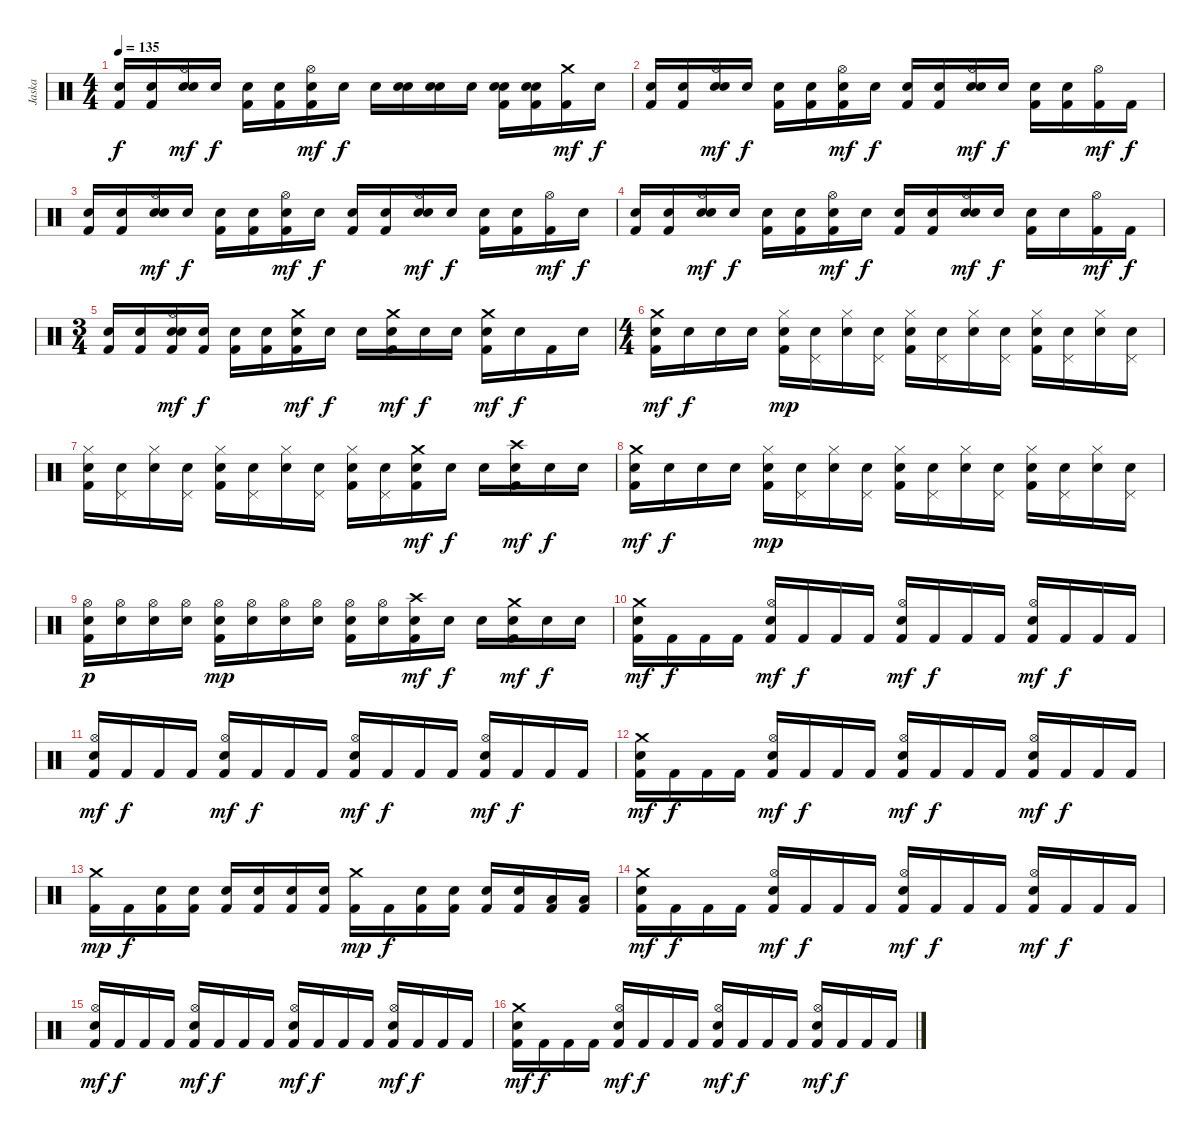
\track ("Jaska" "Jaska") {instrument percussion}
\staff {score}
\articulation defaults
\ts (4 4)
\tempo 135
\clef neutral
\ks c
("Snare (hit)"{x} "Kick (hit) 2").16{dy f} ("Snare (hit)"{x} "Kick (hit) 2").16 ("Snare (hit)"{x} "Hi-Hat (open)" "Electric Snare (hit)").16{dy mf} "Snare (hit)"{x}.16{dy f} ("Snare (hit)"{x} "Kick (hit) 2").16 ("Snare (hit)"{x} "Kick (hit) 2").16 ("Snare (hit)"{x} "Hi-Hat (open)" "Kick (hit) 2").16{dy mf} "Snare (hit)"{x}.16{dy f} "Snare (hit)"{x}.16 ("Snare (hit)"{x} "Electric Snare (hit)").16 ("Snare (hit)"{x} "Electric Snare (hit)").16 "Snare (hit)"{x}.16 ("Snare (hit)"{x} "Electric Snare (hit)" "Kick (hit) 2").16 ("Snare (hit)"{x} "Electric Snare (hit)" "Kick (hit) 2").16 ("Crash medium (hit)" "Kick (hit) 2").16{dy mf} "Snare (hit)"{x}.16{dy f} |
("Snare (hit)"{x} "Kick (hit) 2").16 ("Snare (hit)"{x} "Kick (hit) 2").16 ("Snare (hit)"{x} "Hi-Hat (open)" "Electric Snare (hit)").16{dy mf} "Snare (hit)"{x}.16{dy f} ("Snare (hit)"{x} "Kick (hit) 2").16 ("Snare (hit)"{x} "Kick (hit) 2").16 ("Snare (hit)"{x} "Hi-Hat (open)" "Kick (hit) 2").16{dy mf} "Snare (hit)"{x}.16{dy f} ("Snare (hit)"{x} "Kick (hit) 2").16 ("Snare (hit)"{x} "Kick (hit) 2").16 ("Snare (hit)"{x} "Hi-Hat (open)" "Electric Snare (hit)").16{dy mf} "Snare (hit)"{x}.16{dy f} ("Snare (hit)"{x} "Kick (hit) 2").16 ("Snare (hit)"{x} "Kick (hit) 2").16 ("Hi-Hat (open)" "Kick (hit) 2").16{dy mf} "Kick (hit) 2"{x}.16{dy f} |
("Snare (hit)"{x} "Kick (hit) 2").16 ("Snare (hit)"{x} "Kick (hit) 2").16 ("Snare (hit)"{x} "Hi-Hat (open)" "Electric Snare (hit)").16{dy mf} "Snare (hit)"{x}.16{dy f} ("Snare (hit)"{x} "Kick (hit) 2").16 ("Snare (hit)"{x} "Kick (hit) 2").16 ("Snare (hit)"{x} "Hi-Hat (open)" "Kick (hit) 2").16{dy mf} "Snare (hit)"{x}.16{dy f} ("Snare (hit)"{x} "Kick (hit) 2").16 ("Snare (hit)"{x} "Kick (hit) 2").16 ("Snare (hit)"{x} "Hi-Hat (open)" "Electric Snare (hit)").16{dy mf} "Snare (hit)"{x}.16{dy f} ("Snare (hit)"{x} "Kick (hit) 2").16 ("Snare (hit)"{x} "Kick (hit) 2").16 ("Hi-Hat (open)" "Kick (hit) 2").16{dy mf} "Snare (hit)"{x}.16{dy f} |
("Snare (hit)"{x} "Kick (hit) 2").16 ("Snare (hit)"{x} "Kick (hit) 2").16 ("Snare (hit)"{x} "Hi-Hat (open)" "Electric Snare (hit)").16{dy mf} "Snare (hit)"{x}.16{dy f} ("Snare (hit)"{x} "Kick (hit) 2").16 ("Snare (hit)"{x} "Kick (hit) 2").16 ("Snare (hit)"{x} "Hi-Hat (open)" "Kick (hit) 2").16{dy mf} "Snare (hit)"{x}.16{dy f} ("Snare (hit)"{x} "Kick (hit) 2").16 ("Snare (hit)"{x} "Kick (hit) 2").16 ("Snare (hit)"{x} "Hi-Hat (open)" "Electric Snare (hit)").16{dy mf} "Snare (hit)"{x}.16{dy f} ("Snare (hit)"{x} "Kick (hit) 2").16 "Snare (hit)"{x}.16 ("Hi-Hat (open)" "Kick (hit) 2").16{dy mf} "Kick (hit) 2"{x}.16{dy f} |
\ts (3 4)
("Snare (hit)"{x} "Kick (hit) 2").16 ("Snare (hit)"{x} "Kick (hit) 2").16 ("Snare (hit)"{x} "Hi-Hat (open)" "Electric Snare (hit)" "Kick (hit) 2").16{dy mf} ("Snare (hit)"{x} "Kick (hit) 2").16{dy f} ("Snare (hit)"{x} "Kick (hit) 2").16 ("Snare (hit)"{x} "Kick (hit) 2").16 ("Snare (hit)"{x} "Crash medium (hit)" "Kick (hit) 2").16{dy mf} "Snare (hit)"{x}.16{dy f} "Snare (hit)"{x}.16 ("Snare (hit)"{x} "Crash medium (hit)" "Kick (hit) 2").16{dy mf} "Snare (hit)"{x}.16{dy f} "Snare (hit)"{x}.16 ("Snare (hit)"{x} "Crash medium (hit)" "Kick (hit) 2").16{dy mf} "Snare (hit)"{x}.16{dy f} "Kick (hit) 2"{x}.16 "Snare (hit)"{x}.16 |
\ts (4 4)
("Snare (hit)"{x} "Crash medium (hit)" "Kick (hit) 2").16{dy mf} "Snare (hit)"{x}.16{dy f} "Snare (hit)"{x}.16 "Snare (hit)"{x}.16 ("Snare (hit)"{x} "Hi-Hat (closed)" "Kick (hit) 2").16{dy mp} ("Snare (hit)"{x} "Pedal Hi-Hat (hit)").16 ("Snare (hit)"{x} "Hi-Hat (closed)").16 ("Snare (hit)"{x} "Pedal Hi-Hat (hit)").16 ("Snare (hit)"{x} "Hi-Hat (closed)" "Kick (hit) 2").16 ("Snare (hit)"{x} "Pedal Hi-Hat (hit)").16 ("Snare (hit)"{x} "Hi-Hat (closed)").16 ("Snare (hit)"{x} "Pedal Hi-Hat (hit)").16 ("Snare (hit)"{x} "Hi-Hat (closed)" "Kick (hit) 2").16 ("Snare (hit)"{x} "Pedal Hi-Hat (hit)").16 ("Snare (hit)"{x} "Hi-Hat (closed)").16 ("Snare (hit)"{x} "Pedal Hi-Hat (hit)").16 |
("Snare (hit)"{x} "Hi-Hat (closed)" "Kick (hit) 2").16 ("Snare (hit)"{x} "Pedal Hi-Hat (hit)").16 ("Snare (hit)"{x} "Hi-Hat (closed)").16 ("Snare (hit)"{x} "Pedal Hi-Hat (hit)").16 ("Snare (hit)"{x} "Hi-Hat (closed)" "Kick (hit) 2").16 ("Snare (hit)"{x} "Pedal Hi-Hat (hit)").16 ("Snare (hit)"{x} "Hi-Hat (closed)").16 ("Snare (hit)"{x} "Pedal Hi-Hat (hit)").16 ("Snare (hit)"{x} "Hi-Hat (closed)" "Kick (hit) 2").16 ("Snare (hit)"{x} "Pedal Hi-Hat (hit)").16 ("Snare (hit)"{x} "Crash medium (hit)" "Kick (hit) 2").16{dy mf} "Snare (hit)"{x}.16{dy f} "Snare (hit)"{x}.16 ("Snare (hit)"{x} "Crash high (hit)" "Kick (hit) 2").16{dy mf} "Snare (hit)"{x}.16{dy f} "Snare (hit)"{x}.16 |
("Snare (hit)"{x} "Crash medium (hit)" "Kick (hit) 2").16{dy mf} "Snare (hit)"{x}.16{dy f} "Snare (hit)"{x}.16 "Snare (hit)"{x}.16 ("Snare (hit)"{x} "Hi-Hat (closed)" "Kick (hit) 2").16{dy mp} ("Snare (hit)"{x} "Pedal Hi-Hat (hit)").16 ("Snare (hit)"{x} "Hi-Hat (closed)").16 ("Snare (hit)"{x} "Pedal Hi-Hat (hit)").16 ("Snare (hit)"{x} "Hi-Hat (closed)" "Kick (hit) 2").16 ("Snare (hit)"{x} "Pedal Hi-Hat (hit)").16 ("Snare (hit)"{x} "Hi-Hat (closed)").16 ("Snare (hit)"{x} "Pedal Hi-Hat (hit)").16 ("Snare (hit)"{x} "Hi-Hat (closed)" "Kick (hit) 2").16 ("Snare (hit)"{x} "Pedal Hi-Hat (hit)").16 ("Snare (hit)"{x} "Hi-Hat (closed)").16 ("Snare (hit)"{x} "Pedal Hi-Hat (hit)").16 |
("Snare (hit)"{x} "Hi-Hat (open)" "Kick (hit) 2").16{dy p} ("Snare (hit)"{x} "Hi-Hat (open)").16 ("Snare (hit)"{x} "Hi-Hat (open)").16 ("Snare (hit)"{x} "Hi-Hat (open)").16 ("Snare (hit)"{x} "Hi-Hat (open)" "Kick (hit) 2").16{dy mp} ("Snare (hit)"{x} "Hi-Hat (open)").16 ("Snare (hit)"{x} "Hi-Hat (open)").16 ("Snare (hit)"{x} "Hi-Hat (open)").16 ("Snare (hit)"{x} "Hi-Hat (open)" "Kick (hit) 2").16 ("Snare (hit)"{x} "Hi-Hat (open)").16 ("Snare (hit)"{x} "Crash high (hit)" "Kick (hit) 2").16{dy mf} "Snare (hit)"{x}.16{dy f} "Snare (hit)"{x}.16 ("Snare (hit)"{x} "Crash medium (hit)" "Kick (hit) 2").16{dy mf} "Snare (hit)"{x}.16{dy f} "Snare (hit)"{x}.16 |
("Crash medium (hit)" "Electric Snare (hit)" "Kick (hit) 2").16{dy mf} "Kick (hit) 2".16{dy f} "Kick (hit) 2".16 "Kick (hit) 2".16 ("Hi-Hat (open)" "Electric Snare (hit)" "Kick (hit) 2").16{dy mf} "Kick (hit) 2".16{dy f} "Kick (hit) 2".16 "Kick (hit) 2".16 ("Hi-Hat (open)" "Electric Snare (hit)" "Kick (hit) 2").16{dy mf} "Kick (hit) 2".16{dy f} "Kick (hit) 2".16 "Kick (hit) 2".16 ("Hi-Hat (open)" "Electric Snare (hit)" "Kick (hit) 2").16{dy mf} "Kick (hit) 2".16{dy f} "Kick (hit) 2".16 "Kick (hit) 2".16 |
("Hi-Hat (open)" "Electric Snare (hit)" "Kick (hit) 2").16{dy mf} "Kick (hit) 2".16{dy f} "Kick (hit) 2".16 "Kick (hit) 2".16 ("Hi-Hat (open)" "Electric Snare (hit)" "Kick (hit) 2").16{dy mf} "Kick (hit) 2".16{dy f} "Kick (hit) 2".16 "Kick (hit) 2".16 ("Hi-Hat (open)" "Electric Snare (hit)" "Kick (hit) 2").16{dy mf} "Kick (hit) 2".16{dy f} "Kick (hit) 2".16 "Kick (hit) 2".16 ("Hi-Hat (open)" "Electric Snare (hit)" "Kick (hit) 2").16{dy mf} "Kick (hit) 2".16{dy f} "Kick (hit) 2".16 "Kick (hit) 2".16 |
("Crash medium (hit)" "Electric Snare (hit)" "Kick (hit) 2").16{dy mf} "Kick (hit) 2".16{dy f} "Kick (hit) 2".16 "Kick (hit) 2".16 ("Hi-Hat (open)" "Electric Snare (hit)" "Kick (hit) 2").16{dy mf} "Kick (hit) 2".16{dy f} "Kick (hit) 2".16 "Kick (hit) 2".16 ("Hi-Hat (open)" "Electric Snare (hit)" "Kick (hit) 2").16{dy mf} "Kick (hit) 2".16{dy f} "Kick (hit) 2".16 "Kick (hit) 2".16 ("Hi-Hat (open)" "Electric Snare (hit)" "Kick (hit) 2").16{dy mf} "Kick (hit) 2".16{dy f} "Kick (hit) 2".16 "Kick (hit) 2".16 |
("Crash medium (hit)" "Kick (hit) 2").16{dy mp} "Kick (hit) 2".16{dy f} ("Electric Snare (hit)" "Kick (hit) 2").16 ("Electric Snare (hit)" "Kick (hit) 2").16 ("Electric Snare (hit)" "Kick (hit) 2").16 ("Electric Snare (hit)" "Kick (hit) 2").16 ("Electric Snare (hit)" "Kick (hit) 2").16 ("Electric Snare (hit)" "Kick (hit) 2").16 ("Crash medium (hit)" "Kick (hit) 2").16{dy mp} "Kick (hit) 2".16{dy f} ("Electric Snare (hit)" "Kick (hit) 2").16 ("Electric Snare (hit)" "Kick (hit) 2").16 ("Electric Snare (hit)" "Kick (hit) 2").16 ("Electric Snare (hit)" "Kick (hit) 2").16 ("Low Tom (hit)" "Kick (hit) 2").16 ("Low Tom (hit)" "Kick (hit) 2").16 |
("Crash medium (hit)" "Electric Snare (hit)" "Kick (hit) 2").16{dy mf} "Kick (hit) 2".16{dy f} "Kick (hit) 2".16 "Kick (hit) 2".16 ("Hi-Hat (open)" "Electric Snare (hit)" "Kick (hit) 2").16{dy mf} "Kick (hit) 2".16{dy f} "Kick (hit) 2".16 "Kick (hit) 2".16 ("Hi-Hat (open)" "Electric Snare (hit)" "Kick (hit) 2").16{dy mf} "Kick (hit) 2".16{dy f} "Kick (hit) 2".16 "Kick (hit) 2".16 ("Hi-Hat (open)" "Electric Snare (hit)" "Kick (hit) 2").16{dy mf} "Kick (hit) 2".16{dy f} "Kick (hit) 2".16 "Kick (hit) 2".16 |
("Hi-Hat (open)" "Electric Snare (hit)" "Kick (hit) 2").16{dy mf} "Kick (hit) 2".16{dy f} "Kick (hit) 2".16 "Kick (hit) 2".16 ("Hi-Hat (open)" "Electric Snare (hit)" "Kick (hit) 2").16{dy mf} "Kick (hit) 2".16{dy f} "Kick (hit) 2".16 "Kick (hit) 2".16 ("Hi-Hat (open)" "Electric Snare (hit)" "Kick (hit) 2").16{dy mf} "Kick (hit) 2".16{dy f} "Kick (hit) 2".16 "Kick (hit) 2".16 ("Hi-Hat (open)" "Electric Snare (hit)" "Kick (hit) 2").16{dy mf} "Kick (hit) 2".16{dy f} "Kick (hit) 2".16 "Kick (hit) 2".16 |
("Crash medium (hit)" "Electric Snare (hit)" "Kick (hit) 2").16{dy mf} "Kick (hit) 2".16{dy f} "Kick (hit) 2".16 "Kick (hit) 2".16 ("Hi-Hat (open)" "Electric Snare (hit)" "Kick (hit) 2").16{dy mf} "Kick (hit) 2".16{dy f} "Kick (hit) 2".16 "Kick (hit) 2".16 ("Hi-Hat (open)" "Electric Snare (hit)" "Kick (hit) 2").16{dy mf} "Kick (hit) 2".16{dy f} "Kick (hit) 2".16 "Kick (hit) 2".16 ("Hi-Hat (open)" "Electric Snare (hit)" "Kick (hit) 2").16{dy mf} "Kick (hit) 2".16{dy f} "Kick (hit) 2".16 "Kick (hit) 2".16
